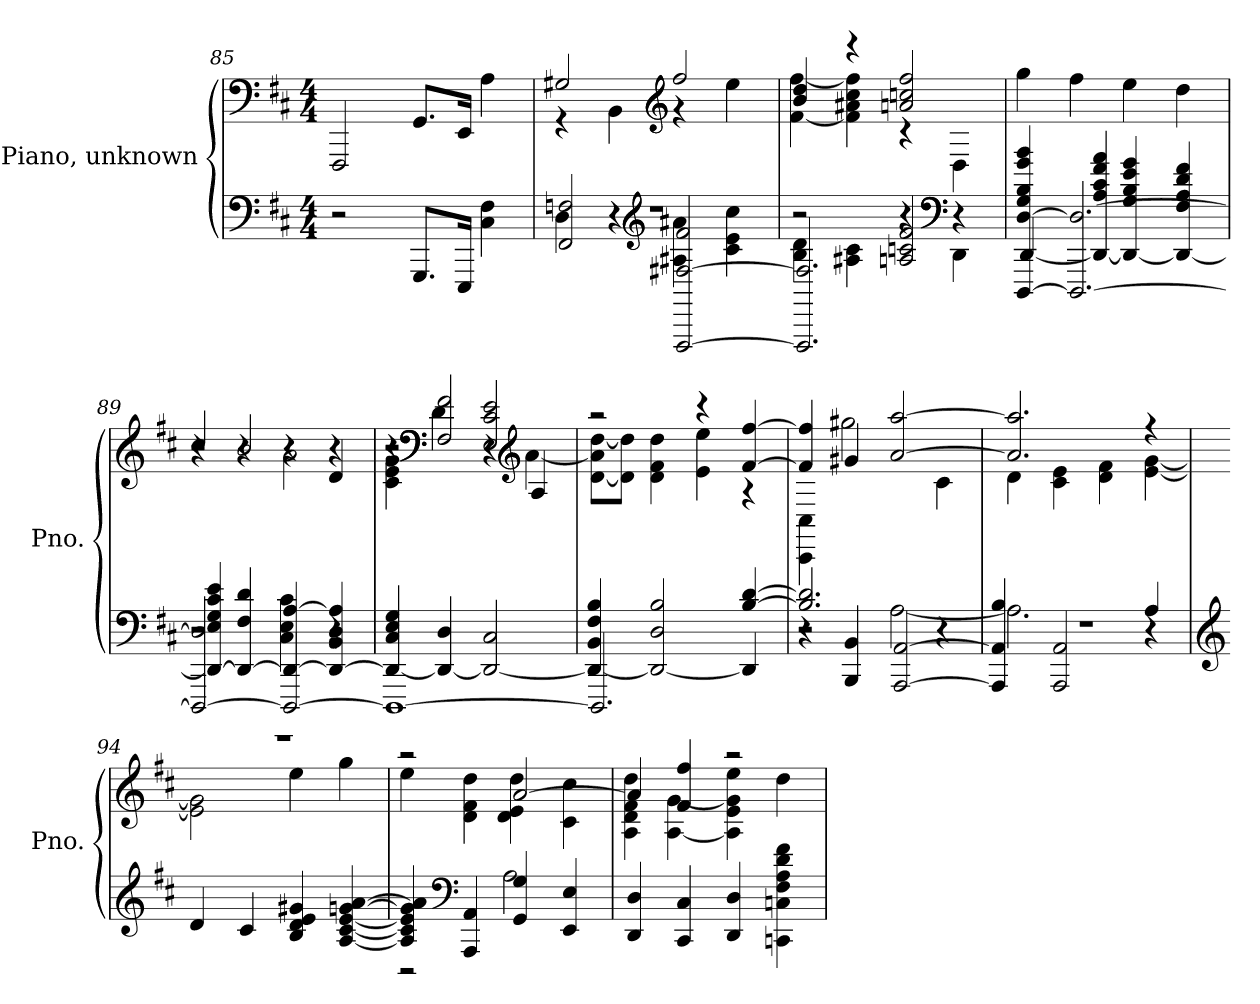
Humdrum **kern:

**kern	**kern
*part1	*part1
*staff2	*staff1
*I"Piano, unknown	*
*I'Pno.	*
*clefF4	*clefF4
*k[f#c#]	*k[f#c#]
*M4/4	*M4/4
=85	=85
2r	2FFF#/
8.GGG/L	8.GG/L
16EEE/Jk	16EE/Jk
4C#\ 4F#\	4A\
!!LO:LB:g=z
=86	=86
*^	*^
*	*^	*	*
1r	4D\	2FF#/ 2Fn/	2G#X/	4r
.	4r	.	.	4BB\
*clefG2	*	*	*clefG2	*
.	4A#X\ 4a#X\	[2FFF#/ [2F#X/ 2f#/	2ff#/	4r
.	4c#\ 4e\ 4cc#\	.	.	4ee\
=87	=87	=87	=87	=87
2r	4B\ 4d\	2.FFF#/] 2.F#/]	4b/ 4dd/	[4f#\ [4ff#\
.	4A#X\ 4c#\	.	4r	4f#\] 4a#X\ 4cc#\ 4ff#\]
2An/ 2cn/ 2f#/	4r	.	2an/ 2ccn/ 2ff#/	4r
*clefF4	*	*	*	*
.	4DD\	4r	.	4D\
*	*v	*v	*	*
*	*	*v	*v
=88	=88	=88
[4DDD/ [4D/ 4G/ 4B/ 4g/ 4b/	[4DD/	4gg\
2.DDD/_ 2.D/_	4DD/_ 4A/ 4c#/ 4f#/ 4a/	4ff#\
.	4DD/_ 4G/ 4B/ 4e/ 4g/	4ee\
.	4DD/_ 4F#/ 4A/ 4d/ 4f#/	4dd\
=89	=89	=89
*	*^	*^
*	*	*	*	*^
2DDD/_ 2D/]	2r	4DD/_ 4E/ 4G/ 4c#/ 4e/	4r	2r	4cc#/
.	.	4DD/_ 4F#/ 4d/	2b/	.	4r
2DDD/_	4C#\ 4E\ 4c#\	4DD/_ [4A/	.	2a\	4r
.	4r	4DD/_ 4BB/ 4D/ 4A/]	4r	.	4d/
*	*v	*v	*	*	*
=90	=90	=90	=90	=90
1DDD_	4DD/_ 4C#/ 4E/ 4G/	4r	4c#\ 4e\ 4g\	2r
*	*	*clefF4	*	*
.	4DD/_ 4D/	2F#/ 2f#/	4d\	.
.	2DD/_ 2C#/	.	4r	2E/ 2c#/ 2e/
*	*	*clefG2	*	*
.	.	4A/	[4a\	.
*	*	*	*v	*v
!!LO:LB:g=z
=91	=91	=91	=91
2.DDD/]	4DD/_ 4BB/ 4F#/ 4B/	2r	[8d\ 8a\] [8dd\L
.	.	.	8d\] 8dd\]J
.	2DD/_ 2D/ 2B/	.	4d\ 4f#\ 4dd\
.	.	4r	4e\ 4ee\
[4B/ [4d/	4DD/]	[4f#/ [4ff#/	4r
=92	=92	=92	=92
*	*^	*	*
2.B/] 2.d/]	2r	4r	4f#/] 4ff#/]	4CC#\ 4C#\
.	.	4BBB/ 4BB/	4g#X/	2gg#X\
.	[2A\	[2AAA/ [2AA/	[2a/ [2aa/	.
4r	.	.	.	4c#\
=93	=93	=93	=93	=93
1r	2.A\]	4AAA/] 4AA/] 4B/	2.a/] 2.aa/]	4d\
.	.	2AAA/ 2AA/	.	4c#\ 4e\
.	.	.	.	4d\ 4f#\
.	4r	4A/	4r	[4e\ [4g\
*v	*v	*v	*	*
=94	=94	=94
*clefG2	*	*
4d/	1r	2e\] 2g\]
4c#/	.	.
4B/ 4d/ 4e/ 4g#X/	.	4ee\
[4A/ [4c#/ [4e/ [4gn/ [4a/	.	4gg\
=95	=95	=95
*^	*	*
4A/] 4c#/] 4e/] 4g/] 4a/]	2r	2r	4ee\
*clefF4	*	*	*
4AAA/ 4AA/	.	.	4d\ 4f#\ 4dd\
4GG/ 4G/	2A\	[2a/	4d\ 4e\ 4dd\
4EE/ 4E/	.	.	4c#\ 4cc#\
*v	*v	*	*
!!LO:LB:g=z	!!
=96	=96	=96
4DD/ 4D/	4a/]	4A\ 4d\ 4f#\ 4dd\
4CC#/ 4C#/	4f#/ 4ff#/	[4A\ [4g\
4DD/ 4D/	2r	4A\] 4e\ 4g\] 4ee\
4CCn\ 4Cn\ 4F#\ 4A\ 4d\ 4f#\	.	4dd\
*	*v	*v
=	=
*-	*-
